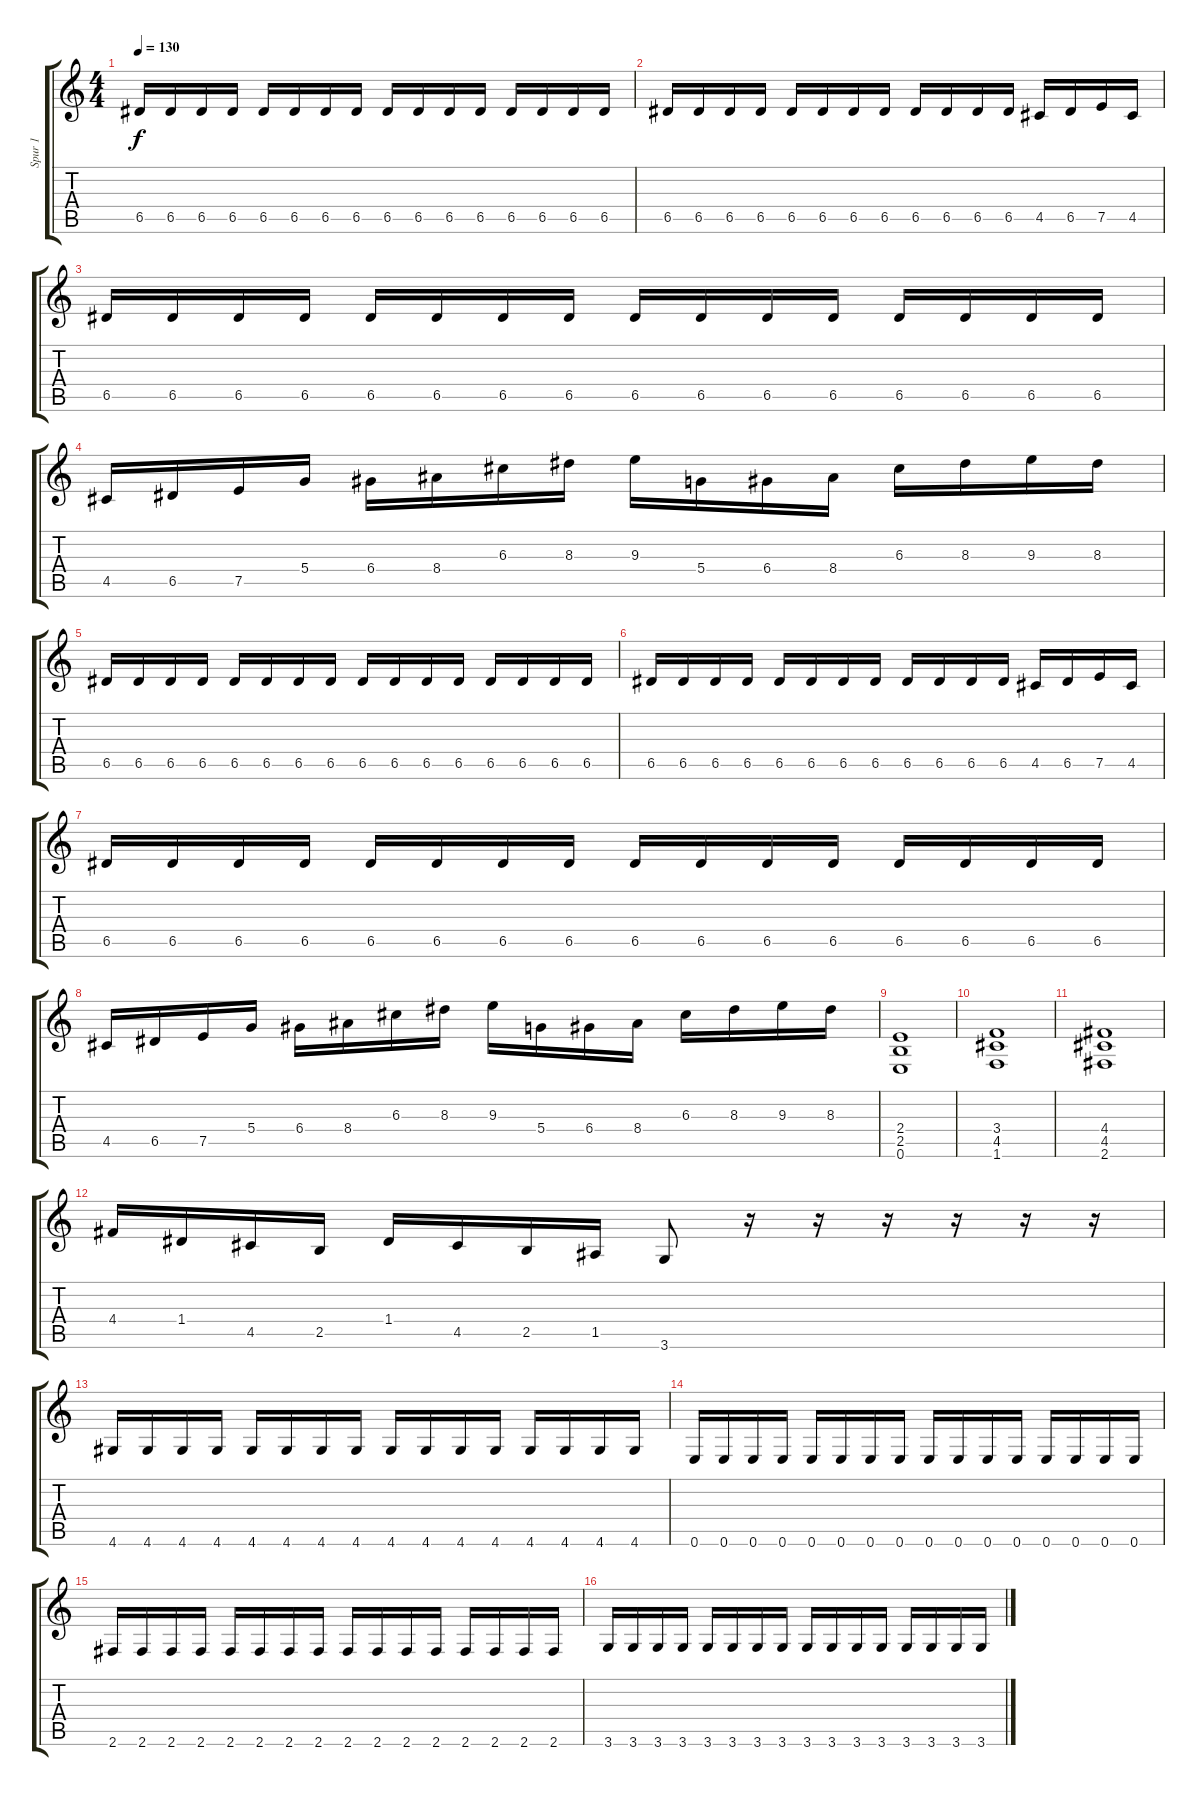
\track ("Spur 1" "Spur 1") {instrument distortionguitar}
\staff {score tabs}
\tuning (E4 B3 G3 D3 A2 E2) {hide}
\ts (4 4)
\tempo 130
\clef g2
\ks c
6.5.16{dy f} 6.5.16 6.5.16 6.5.16 6.5.16 6.5.16 6.5.16 6.5.16 6.5.16 6.5.16 6.5.16 6.5.16 6.5.16 6.5.16 6.5.16 6.5.16 |
6.5.16 6.5.16 6.5.16 6.5.16 6.5.16 6.5.16 6.5.16 6.5.16 6.5.16 6.5.16 6.5.16 6.5.16 4.5.16 6.5.16 7.5.16 4.5.16 |
6.5.16 6.5.16 6.5.16 6.5.16 6.5.16 6.5.16 6.5.16 6.5.16 6.5.16 6.5.16 6.5.16 6.5.16 6.5.16 6.5.16 6.5.16 6.5.16 |
4.5.16 6.5.16 7.5.16 5.4.16 6.4.16 8.4.16 6.3.16 8.3.16 9.3.16 5.4.16 6.4.16 8.4.16 6.3.16 8.3.16 9.3.16 8.3.16 |
6.5.16 6.5.16 6.5.16 6.5.16 6.5.16 6.5.16 6.5.16 6.5.16 6.5.16 6.5.16 6.5.16 6.5.16 6.5.16 6.5.16 6.5.16 6.5.16 |
6.5.16 6.5.16 6.5.16 6.5.16 6.5.16 6.5.16 6.5.16 6.5.16 6.5.16 6.5.16 6.5.16 6.5.16 4.5.16 6.5.16 7.5.16 4.5.16 |
6.5.16 6.5.16 6.5.16 6.5.16 6.5.16 6.5.16 6.5.16 6.5.16 6.5.16 6.5.16 6.5.16 6.5.16 6.5.16 6.5.16 6.5.16 6.5.16 |
4.5.16 6.5.16 7.5.16 5.4.16 6.4.16 8.4.16 6.3.16 8.3.16 9.3.16 5.4.16 6.4.16 8.4.16 6.3.16 8.3.16 9.3.16 8.3.16 |
(2.4 2.5 0.6).1 |
(3.4 4.5 1.6).1 |
(4.4 4.5 2.6).1 |
4.4.16 1.4.16 4.5.16 2.5.16 1.4.16 4.5.16 2.5.16 1.5.16 3.6.8 r.16 r.16 r.16 r.16 r.16 r.16 |
4.6.16 4.6.16 4.6.16 4.6.16 4.6.16 4.6.16 4.6.16 4.6.16 4.6.16 4.6.16 4.6.16 4.6.16 4.6.16 4.6.16 4.6.16 4.6.16 |
0.6.16 0.6.16 0.6.16 0.6.16 0.6.16 0.6.16 0.6.16 0.6.16 0.6.16 0.6.16 0.6.16 0.6.16 0.6.16 0.6.16 0.6.16 0.6.16 |
2.6.16 2.6.16 2.6.16 2.6.16 2.6.16 2.6.16 2.6.16 2.6.16 2.6.16 2.6.16 2.6.16 2.6.16 2.6.16 2.6.16 2.6.16 2.6.16 |
3.6.16 3.6.16 3.6.16 3.6.16 3.6.16 3.6.16 3.6.16 3.6.16 3.6.16 3.6.16 3.6.16 3.6.16 3.6.16 3.6.16 3.6.16 3.6.16
